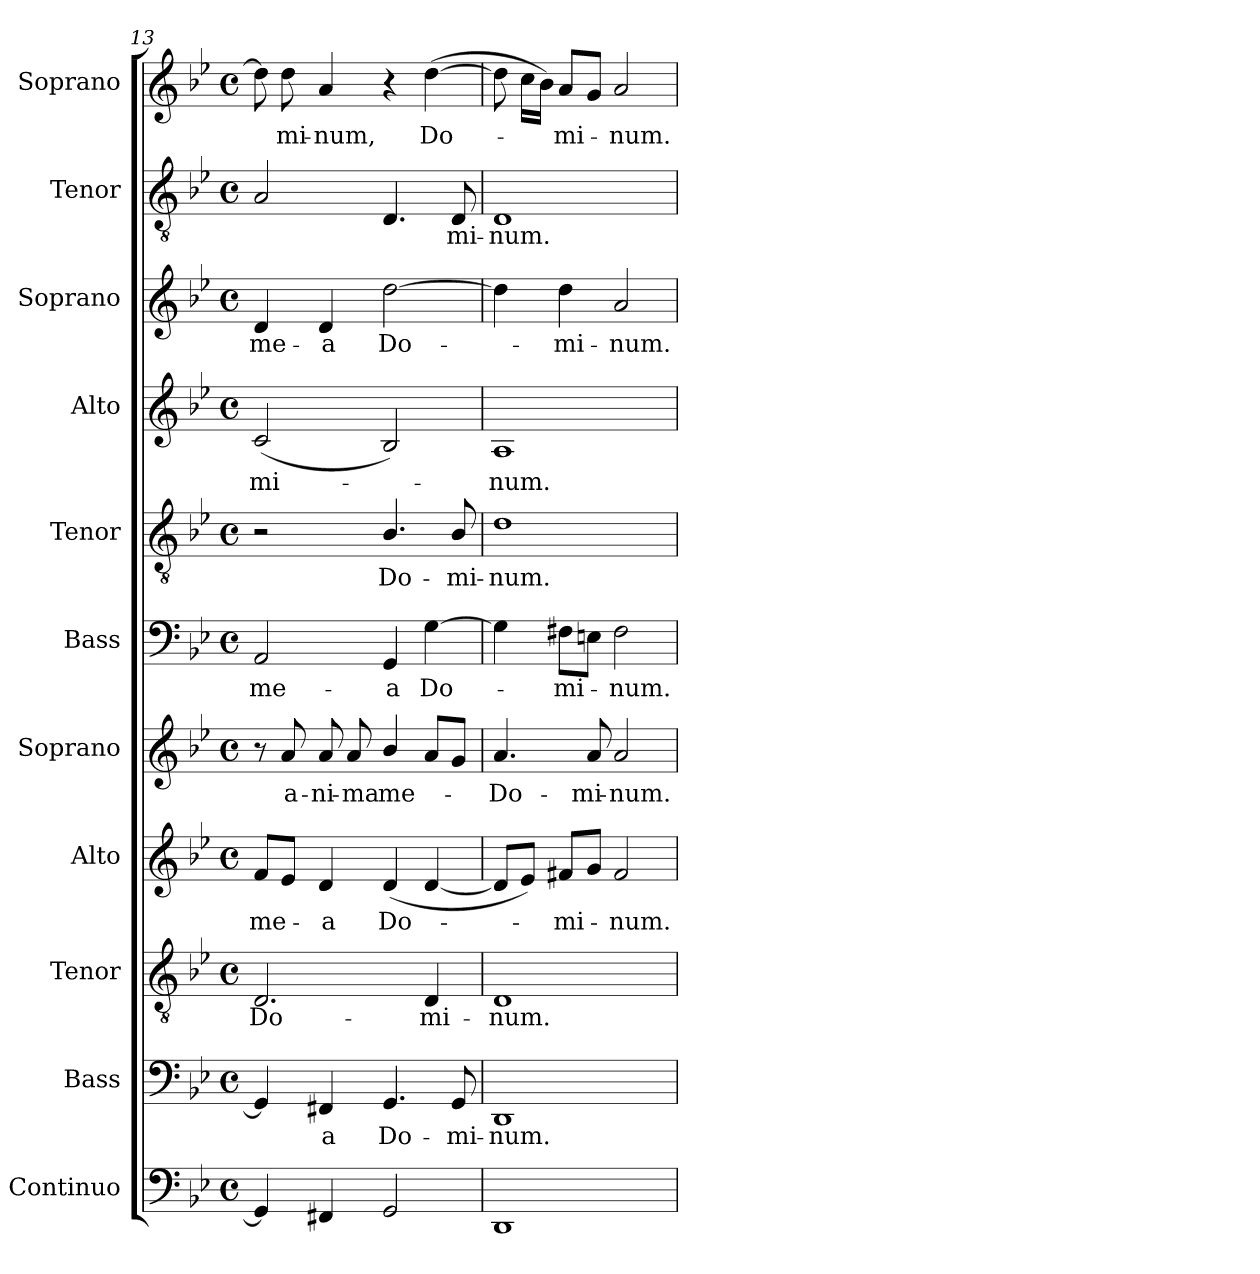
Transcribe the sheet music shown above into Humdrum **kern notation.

**kern	**kern	**text	**kern	**text	**kern	**text	**kern	**text	**kern	**text	**kern	**text	**kern	**text	**kern	**text	**kern	**text	**kern	**text
*part11	*part10	*part10	*part9	*part9	*part8	*part8	*part7	*part7	*part6	*part6	*part5	*part5	*part4	*part4	*part3	*part3	*part2	*part2	*part1	*part1
*staff11	*staff10	*staff10	*staff9	*staff9	*staff8	*staff8	*staff7	*staff7	*staff6	*staff6	*staff5	*staff5	*staff4	*staff4	*staff3	*staff3	*staff2	*staff2	*staff1	*staff1
*I"Continuo	*I"Bass	*	*I"Tenor	*	*I"Alto	*	*I"Soprano	*	*I"Bass	*	*I"Tenor	*	*I"Alto	*	*I"Soprano	*	*I"Tenor	*	*I"Soprano	*
*I'Cont.	*I'B.	*	*I'T.	*	*I'A.	*	*I'S.	*	*I'B.	*	*I'T.	*	*I'A.	*	*I'S.	*	*I'T.	*	*I'S.	*
*clefF4	*clefF4	*	*clefGv2	*	*clefG2	*	*clefG2	*	*clefF4	*	*clefGv2	*	*clefG2	*	*clefG2	*	*clefGv2	*	*clefG2	*
*	*	*	*ITrd7c12	*	*	*	*	*	*	*	*ITrd7c12	*	*	*	*	*	*ITrd7c12	*	*	*
*k[b-e-]	*k[b-e-]	*	*k[b-e-]	*	*k[b-e-]	*	*k[b-e-]	*	*k[b-e-]	*	*k[b-e-]	*	*k[b-e-]	*	*k[b-e-]	*	*k[b-e-]	*	*k[b-e-]	*
*B-:	*B-:	*	*B-:	*	*B-:	*	*B-:	*	*B-:	*	*B-:	*	*B-:	*	*B-:	*	*B-:	*	*B-:	*
*M4/4	*M4/4	*	*M4/4	*	*M4/4	*	*M4/4	*	*M4/4	*	*M4/4	*	*M4/4	*	*M4/4	*	*M4/4	*	*M4/4	*
*met(c)	*met(c)	*	*met(c)	*	*met(c)	*	*met(c)	*	*met(c)	*	*met(c)	*	*met(c)	*	*met(c)	*	*met(c)	*	*met(c)	*
=13	=13	=13	=13	=13	=13	=13	=13	=13	=13	=13	=13	=13	=13	=13	=13	=13	=13	=13	=13	=13
!	!	!	!	!LO:LY:b:color=#000000	!	!	!	!	!	!	!	!	!	!	!	!	!	!	!	!
!	!	!	!	!	!	!LO:LY:b:color=#000000	!	!	!	!	!	!	!	!	!	!	!	!	!	!
!	!	!	!	!	!	!	!	!	!	!LO:LY:b:color=#000000	!	!	!	!	!	!	!	!	!	!
!	!	!	!	!	!	!	!	!	!	!	!	!	!	!LO:LY:b:color=#000000	!	!	!	!	!	!
!	!	!	!	!	!	!	!	!	!	!	!	!	!	!	!	!LO:LY:b:color=#000000	!	!	!	!
4GGi/]	4GGi/]	.	2.DDi/	Do-	8fi/L	me-	8r	.	2AAi/	me-	2r	.	(2ci/	-mi-	4di/	me-	2AAi/	.	8ddi\]	.
!	!	!	!	!	!	!	!	!LO:LY:b:color=#000000	!	!	!	!	!	!	!	!	!	!	!	!
!	!	!	!	!	!	!	!	!	!	!	!	!	!	!	!	!	!	!	!	!LO:LY:b:color=#000000
.	.	.	.	.	8e-i/J	.	8ai/	a-	.	.	.	.	.	.	.	.	.	.	8ddi\	-mi-
!	!	!LO:LY:b:color=#000000	!	!	!	!	!	!	!	!	!	!	!	!	!	!	!	!	!	!
!	!	!	!	!	!	!LO:LY:b:color=#000000	!	!	!	!	!	!	!	!	!	!	!	!	!	!
!	!	!	!	!	!	!	!	!LO:LY:b:color=#000000	!	!	!	!	!	!	!	!	!	!	!	!
!	!	!	!	!	!	!	!	!	!	!	!	!	!	!	!	!LO:LY:b:color=#000000	!	!	!	!
!	!	!	!	!	!	!	!	!	!	!	!	!	!	!	!	!	!	!	!	!LO:LY:b:color=#000000
4FF#Xi/	4FF#Xi/	-a	.	.	4di/	-a	8ai/	-ni-	.	.	.	.	.	.	4di/	-a	.	.	4ai/	-num,
!	!	!	!	!	!	!	!	!LO:LY:b:color=#000000	!	!	!	!	!	!	!	!	!	!	!	!
.	.	.	.	.	.	.	8ai/	-ma	.	.	.	.	.	.	.	.	.	.	.	.
!	!	!LO:LY:b:color=#000000	!	!	!	!	!	!	!	!	!	!	!	!	!	!	!	!	!	!
!	!	!	!	!	!	!LO:LY:b:color=#000000	!	!	!	!	!	!	!	!	!	!	!	!	!	!
!	!	!	!	!	!	!	!	!LO:LY:b:color=#000000	!	!	!	!	!	!	!	!	!	!	!	!
!	!	!	!	!	!	!	!	!	!	!LO:LY:b:color=#000000	!	!	!	!	!	!	!	!	!	!
!	!	!	!	!	!	!	!	!	!	!	!	!LO:LY:b:color=#000000	!	!	!	!	!	!	!	!
!	!	!	!	!	!	!	!	!	!	!	!	!	!	!	!	!LO:LY:b:color=#000000	!	!	!	!
2GGi/	4.GGi/	Do-	.	.	(4di/	Do-	4b-i/	me-	4GGi/	-a	4.BB-i/	Do-	2B-i/)	.	[>2ddi\	Do-	4.DDi/	.	4r	.
!	!	!	!	!LO:LY:b:color=#000000	!	!	!	!	!	!	!	!	!	!	!	!	!	!	!	!
!	!	!	!	!	!	!	!	!	!	!LO:LY:b:color=#000000	!	!	!	!	!	!	!	!	!	!
!	!	!	!	!	!	!	!	!	!	!	!	!	!	!	!	!	!	!	!	!LO:LY:b:color=#000000
.	.	.	4DDi/	-mi-	[<4di/	.	8ai/L	.	[>4Gi\	Do-	.	.	.	.	.	.	.	.	([>4ddi\	Do-
!	!	!LO:LY:b:color=#000000	!	!	!	!	!	!	!	!	!	!	!	!	!	!	!	!	!	!
!	!	!	!	!	!	!	!	!	!	!	!	!LO:LY:b:color=#000000	!	!	!	!	!	!	!	!
!	!	!	!	!	!	!	!	!	!	!	!	!	!	!	!	!	!	!LO:LY:b:color=#000000	!	!
.	8GGi/	-mi-	.	.	.	.	8gi/J	.	.	.	8BB-i/	-mi-	.	.	.	.	8DDi/	-mi-	.	.
=14	=14	=14	=14	=14	=14	=14	=14	=14	=14	=14	=14	=14	=14	=14	=14	=14	=14	=14	=14	=14
!	!	!LO:LY:b:color=#000000	!	!	!	!	!	!	!	!	!	!	!	!	!	!	!	!	!	!
!	!	!	!	!LO:LY:b:color=#000000	!	!	!	!	!	!	!	!	!	!	!	!	!	!	!	!
!	!	!	!	!	!	!	!	!LO:LY:b:color=#000000	!	!	!	!	!	!	!	!	!	!	!	!
!	!	!	!	!	!	!	!	!	!	!	!	!LO:LY:b:color=#000000	!	!	!	!	!	!	!	!
!	!	!	!	!	!	!	!	!	!	!	!	!	!	!LO:LY:b:color=#000000	!	!	!	!	!	!
!	!	!	!	!	!	!	!	!	!	!	!	!	!	!	!	!	!	!LO:LY:b:color=#000000	!	!
1DDi	1DDi	-num.	1DDi	-num.	8di/L]	.	4.ai/	-Do-	4Gi\]	.	1Di	-num.	1Ai	-num.	4ddi\]	.	1DDi	-num.	8ddi\]	.
.	.	.	.	.	8e-i/J)	.	.	.	.	.	.	.	.	.	.	.	.	.	16cci\LL	.
.	.	.	.	.	.	.	.	.	.	.	.	.	.	.	.	.	.	.	16b-i\JJ)	.
!	!	!	!	!	!	!LO:LY:b:color=#000000	!	!	!	!	!	!	!	!	!	!	!	!	!	!
!	!	!	!	!	!	!	!	!	!	!LO:LY:b:color=#000000	!	!	!	!	!	!	!	!	!	!
!	!	!	!	!	!	!	!	!	!	!	!	!	!	!	!	!LO:LY:b:color=#000000	!	!	!	!
!	!	!	!	!	!	!	!	!	!	!	!	!	!	!	!	!	!	!	!	!LO:LY:b:color=#000000
.	.	.	.	.	8f#Xi/L	-mi-	.	.	8F#Xi\L	-mi-	.	.	.	.	4ddi\	-mi-	.	.	8ai/L	-mi-
!	!	!	!	!	!	!	!	!LO:LY:b:color=#000000	!	!	!	!	!	!	!	!	!	!	!	!
.	.	.	.	.	8gi/J	.	8ai/	-mi-	8Eni\J	.	.	.	.	.	.	.	.	.	8gi/J	.
!	!	!	!	!	!	!LO:LY:b:color=#000000	!	!	!	!	!	!	!	!	!	!	!	!	!	!
!	!	!	!	!	!	!	!	!LO:LY:b:color=#000000	!	!	!	!	!	!	!	!	!	!	!	!
!	!	!	!	!	!	!	!	!	!	!LO:LY:b:color=#000000	!	!	!	!	!	!	!	!	!	!
!	!	!	!	!	!	!	!	!	!	!	!	!	!	!	!	!LO:LY:b:color=#000000	!	!	!	!
!	!	!	!	!	!	!	!	!	!	!	!	!	!	!	!	!	!	!	!	!LO:LY:b:color=#000000
.	.	.	.	.	2f#i/	-num.	2ai/	-num.	2F#i\	-num.	.	.	.	.	2ai/	-num.	.	.	2ai/	-num.
=	=	=	=	=	=	=	=	=	=	=	=	=	=	=	=	=	=	=	=	=
*-	*-	*-	*-	*-	*-	*-	*-	*-	*-	*-	*-	*-	*-	*-	*-	*-	*-	*-	*-	*-
